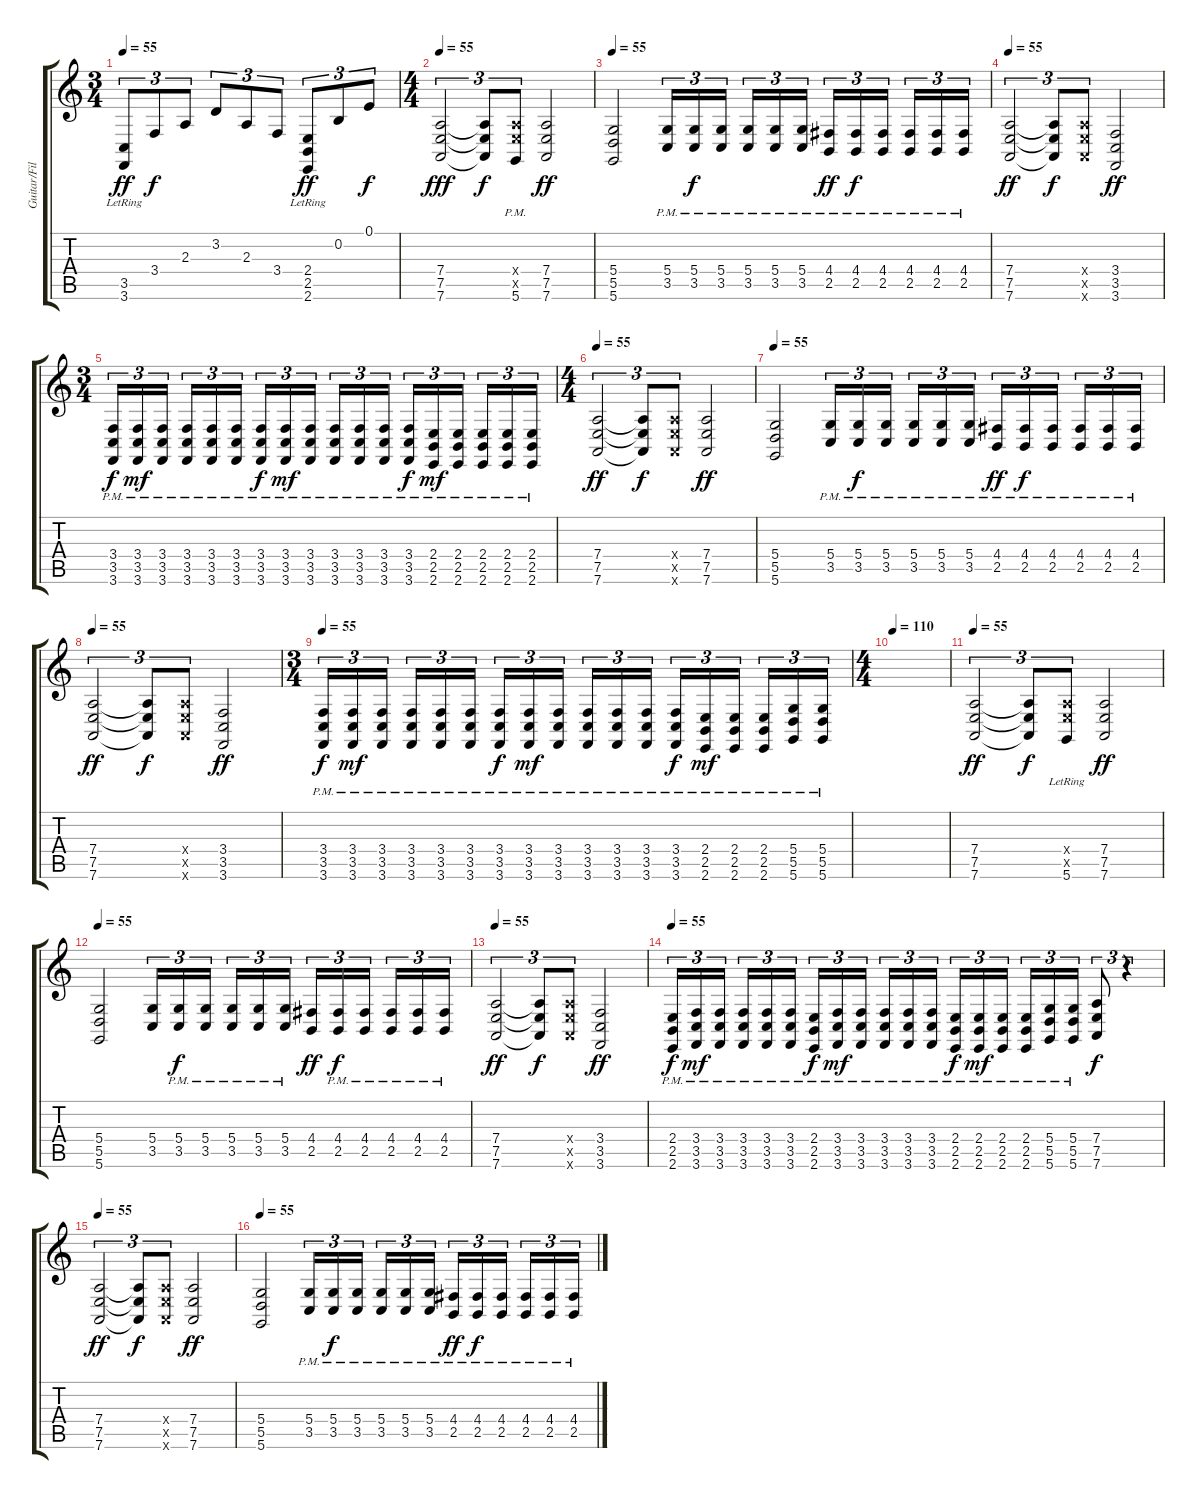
\track ("Guitar/Fills" "Guitar/Fil") {instrument acousticgrandpiano}
\staff {score tabs}
\tuning (E4 B3 G3 D3 A2 D2) {hide}
\ts (3 4)
\tempo 55
\clef g2
\ks c
(3.5{lr} 3.6{lr}).8{tu (3 2) dy ff} 3.4.8{tu (3 2) dy f} 2.3.8{tu (3 2)} 3.2.8{tu (3 2)} 2.3.8{tu (3 2)} 3.4.8{tu (3 2)} (2.4{lr} 2.5{lr} 2.6{lr}).8{tu (3 2) dy ff} 0.2.8{tu (3 2)} 0.1.8{tu (3 2) dy f} |
\ts (4 4)
\tempo 55
(7.4 7.5 7.6).2{tu (3 2) dy fff volume 9 balance 4 instrument distortionguitar} (7.4{t} 7.5{t} 7.6{t}).8{tu (3 2) dy f} (7.4{x} 7.5{x} 5.6{pm}).8{tu (3 2)} (7.4 7.5 7.6).2{dy ff} |
\tempo 55
(5.4 5.5 5.6).2{instrument distortionguitar} (5.4{pm} 3.5{pm}).16{tu (3 2)} (5.4{pm} 3.5{pm}).16{tu (3 2) dy f} (5.4{pm} 3.5{pm}).16{tu (3 2)} (5.4{pm} 3.5{pm}).16{tu (3 2)} (5.4{pm} 3.5{pm}).16{tu (3 2)} (5.4{pm} 3.5{pm}).16{tu (3 2)} (4.4{pm} 2.5{pm}).16{tu (3 2) dy ff} (4.4{pm} 2.5{pm}).16{tu (3 2) dy f} (4.4{pm} 2.5{pm}).16{tu (3 2)} (4.4{pm} 2.5{pm}).16{tu (3 2)} (4.4{pm} 2.5{pm}).16{tu (3 2)} (4.4{pm} 2.5{pm}).16{tu (3 2)} |
\tempo 55
(7.4 7.5 7.6).2{tu (3 2) dy ff instrument distortionguitar} (7.4{t} 7.5{t} 7.6{t}).8{tu (3 2) dy f} (7.4{x} 7.5{x} 7.6{x}).8{tu (3 2)} (3.4 3.5 3.6).2{dy ff} |
\ts (3 4)
(3.4{pm} 3.5{pm} 3.6{pm}).16{tu (3 2) dy f} (3.4{pm} 3.5{pm} 3.6{pm}).16{tu (3 2) dy mf} (3.4{pm} 3.5{pm} 3.6{pm}).16{tu (3 2)} (3.4{pm} 3.5{pm} 3.6{pm}).16{tu (3 2)} (3.4{pm} 3.5{pm} 3.6{pm}).16{tu (3 2)} (3.4{pm} 3.5{pm} 3.6{pm}).16{tu (3 2)} (3.4{pm} 3.5{pm} 3.6{pm}).16{tu (3 2) dy f} (3.4{pm} 3.5{pm} 3.6{pm}).16{tu (3 2) dy mf} (3.4{pm} 3.5{pm} 3.6{pm}).16{tu (3 2)} (3.4{pm} 3.5{pm} 3.6{pm}).16{tu (3 2)} (3.4{pm} 3.5{pm} 3.6{pm}).16{tu (3 2)} (3.4{pm} 3.5{pm} 3.6{pm}).16{tu (3 2)} (3.4{pm} 3.5{pm} 3.6{pm}).16{tu (3 2) dy f} (2.4{pm} 2.5{pm} 2.6{pm}).16{tu (3 2) dy mf} (2.4{pm} 2.5 2.6).16{tu (3 2)} (2.4{pm} 2.5{pm} 2.6{pm}).16{tu (3 2)} (2.4{pm} 2.5{pm} 2.6{pm}).16{tu (3 2)} (2.4{pm} 2.5{pm} 2.6{pm}).16{tu (3 2)} |
\ts (4 4)
\tempo 55
(7.4 7.5 7.6).2{tu (3 2) dy ff instrument distortionguitar} (7.4{t} 7.5{t} 7.6{t}).8{tu (3 2) dy f} (7.4{x} 7.5{x} 7.6{x}).8{tu (3 2)} (7.4 7.5 7.6).2{dy ff} |
\tempo 55
(5.4 5.5 5.6).2{instrument distortionguitar} (5.4{pm} 3.5{pm}).16{tu (3 2)} (5.4{pm} 3.5{pm}).16{tu (3 2) dy f} (5.4{pm} 3.5{pm}).16{tu (3 2)} (5.4{pm} 3.5{pm}).16{tu (3 2)} (5.4{pm} 3.5{pm}).16{tu (3 2)} (5.4{pm} 3.5{pm}).16{tu (3 2)} (4.4{pm} 2.5{pm}).16{tu (3 2) dy ff} (4.4{pm} 2.5{pm}).16{tu (3 2) dy f} (4.4{pm} 2.5{pm}).16{tu (3 2)} (4.4{pm} 2.5{pm}).16{tu (3 2)} (4.4{pm} 2.5{pm}).16{tu (3 2)} (4.4{pm} 2.5{pm}).16{tu (3 2)} |
\tempo 55
(7.4 7.5 7.6).2{tu (3 2) dy ff instrument distortionguitar} (7.4{t} 7.5{t} 7.6{t}).8{tu (3 2) dy f} (7.4{x} 7.5{x} 7.6{x}).8{tu (3 2)} (3.4 3.5 3.6).2{dy ff} |
\ts (3 4)
\tempo 55
(3.4{pm} 3.5{pm} 3.6{pm}).16{tu (3 2) dy f instrument distortionguitar} (3.4{pm} 3.5{pm} 3.6{pm}).16{tu (3 2) dy mf} (3.4{pm} 3.5{pm} 3.6{pm}).16{tu (3 2)} (3.4{pm} 3.5{pm} 3.6{pm}).16{tu (3 2)} (3.4{pm} 3.5{pm} 3.6{pm}).16{tu (3 2)} (3.4{pm} 3.5{pm} 3.6{pm}).16{tu (3 2)} (3.4{pm} 3.5{pm} 3.6{pm}).16{tu (3 2) dy f} (3.4{pm} 3.5{pm} 3.6{pm}).16{tu (3 2) dy mf} (3.4{pm} 3.5{pm} 3.6{pm}).16{tu (3 2)} (3.4{pm} 3.5{pm} 3.6{pm}).16{tu (3 2)} (3.4{pm} 3.5{pm} 3.6{pm}).16{tu (3 2)} (3.4{pm} 3.5{pm} 3.6{pm}).16{tu (3 2)} (3.4{pm} 3.5{pm} 3.6{pm}).16{tu (3 2) dy f} (2.4{pm} 2.5{pm} 2.6{pm}).16{tu (3 2) dy mf} (2.4{pm} 2.5 2.6).16{tu (3 2)} (2.4{pm} 2.5{pm} 2.6{pm}).16{tu (3 2)} (5.4{pm} 5.5{pm} 5.6{pm}).16{tu (3 2)} (5.4{pm} 5.5{pm} 5.6{pm}).16{tu (3 2)} |
\ts (4 4)
\tempo 110
|
\tempo 55
(7.4 7.5 7.6).2{tu (3 2) dy ff instrument distortionguitar} (7.4{t} 7.5{t} 7.6{t}).8{tu (3 2) dy f} (7.4{x} 7.5{x} 5.6{lr}).8{tu (3 2)} (7.4 7.5 7.6).2{dy ff} |
\tempo 55
(5.4 5.5 5.6).2{instrument distortionguitar} (5.4 3.5).16{tu (3 2)} (5.4{pm} 3.5{pm}).16{tu (3 2) dy f} (5.4{pm} 3.5{pm}).16{tu (3 2)} (5.4{pm} 3.5{pm}).16{tu (3 2)} (5.4{pm} 3.5{pm}).16{tu (3 2)} (5.4{pm} 3.5{pm}).16{tu (3 2)} (4.4 2.5).16{tu (3 2) dy ff} (4.4{pm} 2.5{pm}).16{tu (3 2) dy f} (4.4{pm} 2.5{pm}).16{tu (3 2)} (4.4{pm} 2.5{pm}).16{tu (3 2)} (4.4{pm} 2.5{pm}).16{tu (3 2)} (4.4{pm} 2.5{pm}).16{tu (3 2)} |
\tempo 55
(7.4 7.5 7.6).2{tu (3 2) dy ff instrument distortionguitar} (7.4{t} 7.5{t} 7.6{t}).8{tu (3 2) dy f} (7.4{x} 7.5{x} 7.6{x}).8{tu (3 2)} (3.4 3.5 3.6).2{dy ff} |
\tempo 55
(2.4{pm} 2.5{pm} 2.6{pm}).16{tu (3 2) dy f instrument distortionguitar} (3.4{pm} 3.5{pm} 3.6{pm}).16{tu (3 2) dy mf} (3.4{pm} 3.5{pm} 3.6{pm}).16{tu (3 2)} (3.4{pm} 3.5{pm} 3.6{pm}).16{tu (3 2)} (3.4{pm} 3.5{pm} 3.6{pm}).16{tu (3 2)} (3.4{pm} 3.5{pm} 3.6{pm}).16{tu (3 2)} (2.4{pm} 2.5{pm} 2.6{pm}).16{tu (3 2) dy f} (3.4{pm} 3.5{pm} 3.6{pm}).16{tu (3 2) dy mf} (3.4{pm} 3.5{pm} 3.6{pm}).16{tu (3 2)} (3.4{pm} 3.5{pm} 3.6{pm}).16{tu (3 2)} (3.4{pm} 3.5{pm} 3.6{pm}).16{tu (3 2)} (3.4{pm} 3.5{pm} 3.6{pm}).16{tu (3 2)} (2.4{pm} 2.5{pm} 2.6{pm}).16{tu (3 2) dy f} (2.4{pm} 2.5{pm} 2.6{pm}).16{tu (3 2) dy mf} (2.4{pm} 2.5 2.6).16{tu (3 2)} (2.4{pm} 2.5{pm} 2.6{pm}).16{tu (3 2)} (5.4{pm} 5.5{pm} 5.6{pm}).16{tu (3 2)} (5.4{pm} 5.5{pm} 5.6{pm}).16{tu (3 2)} (7.4 7.5 7.6).8{tu (3 2) dy f} r.4{tu (3 2)} |
\tempo 55
(7.4 7.5 7.6).2{tu (3 2) dy ff instrument distortionguitar} (7.4{t} 7.5{t} 7.6{t}).8{tu (3 2) dy f} (7.4{x} 7.5{x} 7.6{x}).8{tu (3 2)} (7.4 7.5 7.6).2{dy ff} |
\tempo 55
(5.4 5.5 5.6).2{instrument distortionguitar} (5.4{pm} 3.5{pm}).16{tu (3 2)} (5.4{pm} 3.5{pm}).16{tu (3 2) dy f} (5.4{pm} 3.5{pm}).16{tu (3 2)} (5.4{pm} 3.5{pm}).16{tu (3 2)} (5.4{pm} 3.5{pm}).16{tu (3 2)} (5.4{pm} 3.5{pm}).16{tu (3 2)} (4.4{pm} 2.5{pm}).16{tu (3 2) dy ff} (4.4{pm} 2.5{pm}).16{tu (3 2) dy f} (4.4{pm} 2.5{pm}).16{tu (3 2)} (4.4{pm} 2.5{pm}).16{tu (3 2)} (4.4{pm} 2.5{pm}).16{tu (3 2)} (4.4{pm} 2.5{pm}).16{tu (3 2)}
